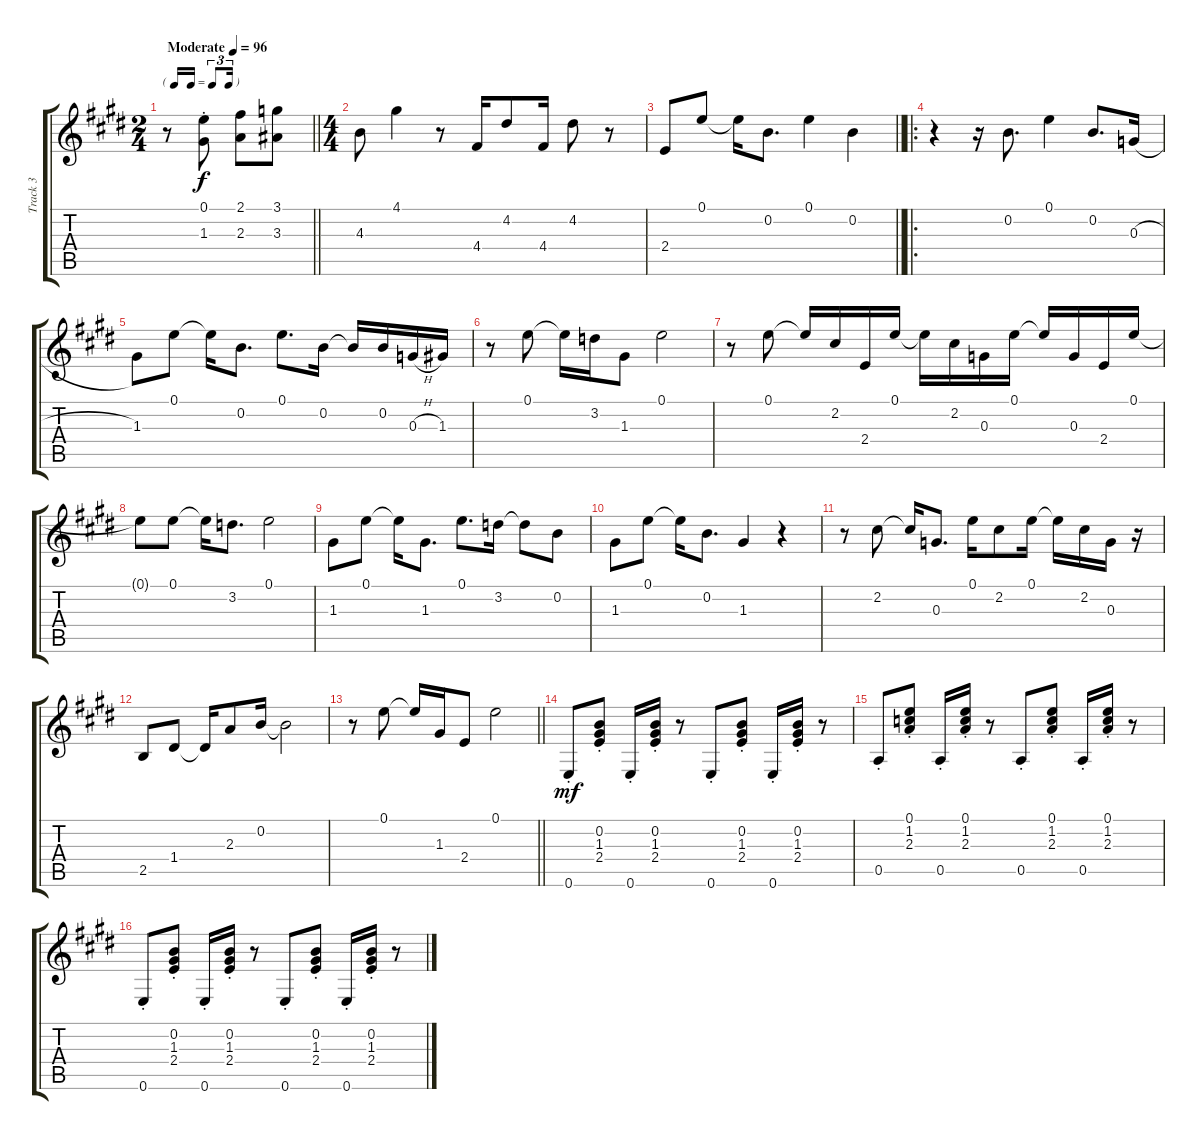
\track ("Track 3" "Track 3") {instrument electricguitarjazz}
\staff {score tabs}
\tuning (E4 B3 G3 D3 A2 E2) {hide}
\ts (2 4)
\tf triplet16th
\tempo (96 "Moderate")
\clef g2
\barLineRight lightlight
\ks e
r.8{dy f instrument electricguitarjazz} (0.1{st} 1.3{st}).8 (2.1 2.3).8 (3.1 3.3).8 |
\ts (4 4)
4.3.8 4.1.4 r.8 4.4.16 4.2.8 4.4.16 4.2.8 r.8 |
\barLineRight lightlight
2.4.8 0.1.8 0.1{t}.16 0.2.8{d} 0.1.4 0.2.4 |
\ro
r.4 r.16 0.2.8{d} 0.1.4 0.2.8{d} 0.3{h}.16 |
1.3.8 0.1.8 0.1{t}.16 0.2.8{d} 0.1.8{d} 0.2.16 0.2{t}.16 0.2.16 0.3{h}.16 1.3.16 |
r.8 0.1.8 0.1{t}.16 3.2.16 1.3.8 0.1.2 |
r.8 0.1.8 0.1{t}.16 2.2.16 2.4.16 0.1.16 0.1{t}.16 2.2.16 0.3.16 0.1.16 0.1{t}.16 0.3.16 2.4.16 0.1.16 |
0.1{t}.8 0.1.8 0.1{t}.16 3.2.8{d} 0.1.2 |
1.3.8 0.1.8 0.1{t}.16 1.3.8{d} 0.1.8{d} 3.2.16 3.2{t}.8 0.2.8 |
1.3.8 0.1.8 0.1{t}.16 0.2.8{d} 1.3.4 r.4 |
r.8 2.2.8 2.2{t}.16 0.3.8{d} 0.1.16 2.2.8 0.1.16 0.1{t}.16 2.2.16 0.3.16 r.16 |
2.5.8 1.4.8 1.4{t}.16 2.3.8 0.2.16 0.2{t}.2 |
\barLineRight lightlight
r.8 0.1.8 0.1{t}.16 1.3.16 2.4.8 0.1.2 |
0.6{st}.8{dy mf} (0.2{st} 1.3{st} 2.4{st}).8 0.6{st}.16 (0.2{st} 1.3{st} 2.4{st}).16 r.8 0.6{st}.8 (0.2{st} 1.3{st} 2.4{st}).8 0.6{st}.16 (0.2{st} 1.3{st} 2.4{st}).16 r.8 |
0.5{st}.8 (0.1{st} 1.2{st} 2.3{st}).8 0.5{st}.16 (0.1{st} 1.2{st} 2.3{st}).16 r.8 0.5{st}.8 (0.1{st} 1.2{st} 2.3{st}).8 0.5{st}.16 (0.1{st} 1.2{st} 2.3{st}).16 r.8 |
0.6{st}.8 (0.2{st} 1.3{st} 2.4{st}).8 0.6{st}.16 (0.2{st} 1.3{st} 2.4{st}).16 r.8 0.6{st}.8 (0.2{st} 1.3{st} 2.4{st}).8 0.6{st}.16 (0.2{st} 1.3{st} 2.4{st}).16 r.8
